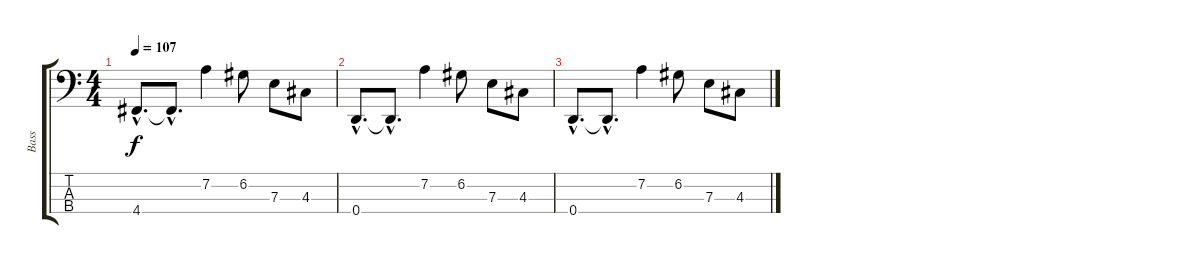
\track ("Bass" "Bass") {instrument electricbasspick}
\staff {score tabs}
\tuning (G2 D2 A1 D1) {hide}
\ts (4 4)
\tempo 107
\clef f4
\ks c
4.4{hac}.8{d dy f} 4.4{hac t}.8{d} 7.2.4 6.2.8 7.3.8 4.3.8 |
0.4{hac}.8{d volume 6} 0.4{hac t}.8{d} 7.2.4 6.2.8 7.3.8 4.3.8 |
0.4{hac}.8{d} 0.4{hac t}.8{d} 7.2.4 6.2.8 7.3.8 4.3.8
